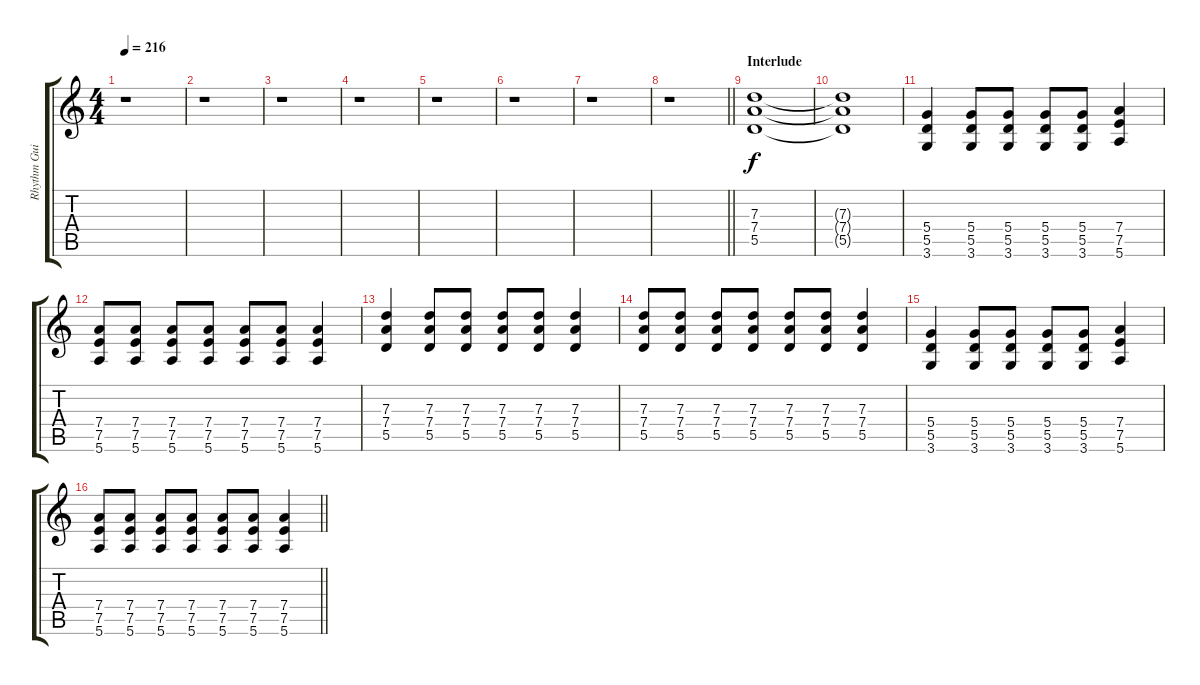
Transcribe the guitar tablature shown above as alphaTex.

\track ("Rhythm Guitar" "Rhythm Gui") {instrument distortionguitar}
\staff {score tabs}
\tuning (E4 B3 G3 D3 A2 E2) {hide}
\ts (4 4)
\tempo 216
\clef g2
\ks c
r.1{dy f} |
r.1 |
r.1 |
r.1 |
r.1 |
r.1 |
r.1 |
\barLineRight lightlight
r.1 |
\section ("" "Interlude")
(7.3 7.4 5.5).1 |
(7.3{t} 7.4{t} 5.5{t}).1 |
(5.4 5.5 3.6).4 (5.4 5.5 3.6).8 (5.4 5.5 3.6).8 (5.4 5.5 3.6).8 (5.4 5.5 3.6).8 (7.4 7.5 5.6).4 |
(7.4 7.5 5.6).8 (7.4 7.5 5.6).8 (7.4 7.5 5.6).8 (7.4 7.5 5.6).8 (7.4 7.5 5.6).8 (7.4 7.5 5.6).8 (7.4 7.5 5.6).4 |
(7.3 7.4 5.5).4 (7.3 7.4 5.5).8 (7.3 7.4 5.5).8 (7.3 7.4 5.5).8 (7.3 7.4 5.5).8 (7.3 7.4 5.5).4 |
(7.3 7.4 5.5).8 (7.3 7.4 5.5).8 (7.3 7.4 5.5).8 (7.3 7.4 5.5).8 (7.3 7.4 5.5).8 (7.3 7.4 5.5).8 (7.3 7.4 5.5).4 |
(5.4 5.5 3.6).4 (5.4 5.5 3.6).8 (5.4 5.5 3.6).8 (5.4 5.5 3.6).8 (5.4 5.5 3.6).8 (7.4 7.5 5.6).4 |
\barLineRight lightlight
(7.4 7.5 5.6).8 (7.4 7.5 5.6).8 (7.4 7.5 5.6).8 (7.4 7.5 5.6).8 (7.4 7.5 5.6).8 (7.4 7.5 5.6).8 (7.4 7.5 5.6).4
